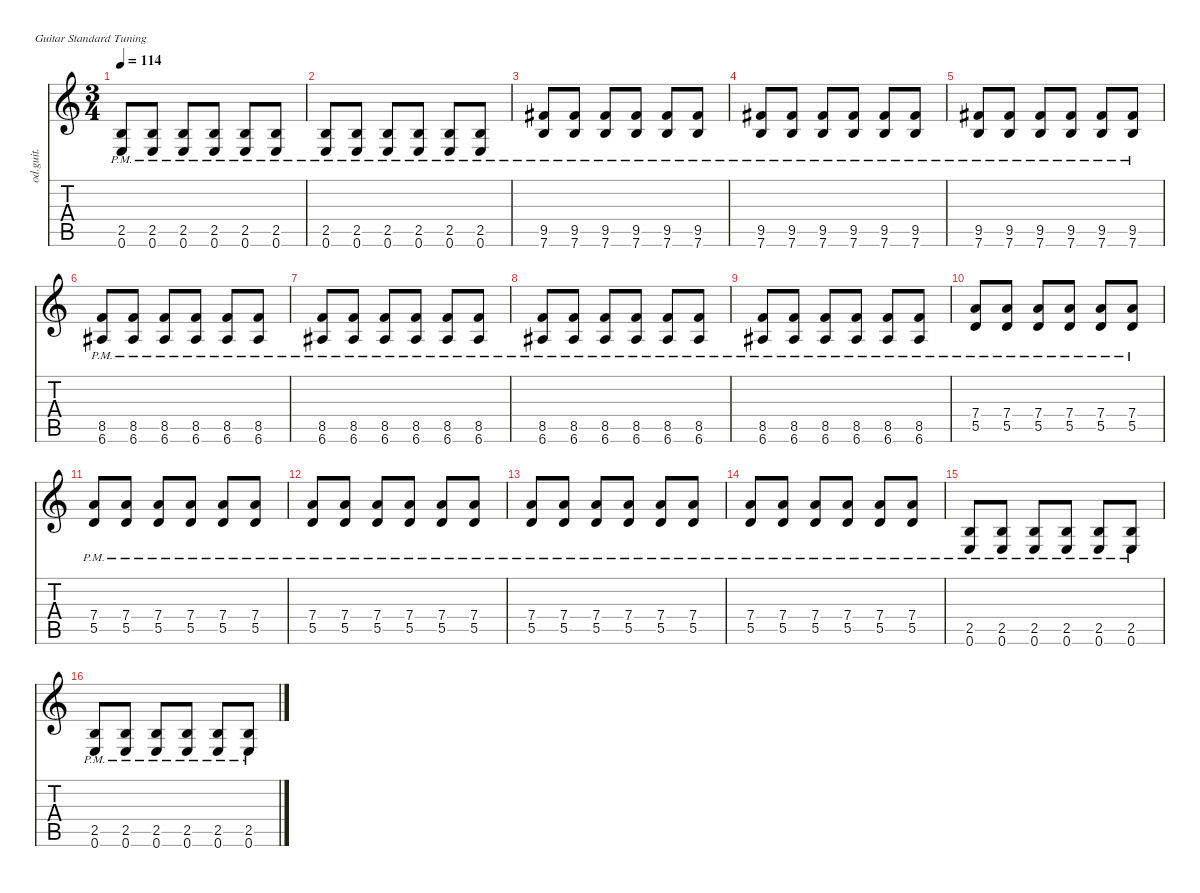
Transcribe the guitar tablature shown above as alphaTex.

\defaultSystemsLayout 4
\hideDynamics
\bracketExtendMode nobrackets
\otherSystemsTrackNameOrientation horizontal
\track ("Lead guitar 2" "od.guit.") {instrument overdrivenguitar}
\staff {score tabs}
\tuning (E4 B3 G3 D3 A2 E2)
\ts (3 4)
\tempo 114
\clef g2
\ks c
(2.5{pm} 0.6{pm}).8{dy f beam Up} (2.5{pm} 0.6{pm}).8{beam Up} (2.5{pm} 0.6{pm}).8{beam Up} (2.5{pm} 0.6{pm}).8{beam Up} (2.5{pm} 0.6{pm}).8{beam Up} (2.5{pm} 0.6{pm}).8{beam Up} |
(2.5{pm} 0.6{pm}).8{beam Up} (2.5{pm} 0.6{pm}).8{beam Up} (2.5{pm} 0.6{pm}).8{beam Up} (2.5{pm} 0.6{pm}).8{beam Up} (2.5{pm} 0.6{pm}).8{beam Up} (2.5{pm} 0.6{pm}).8{beam Up} |
(9.5{pm acc #} 7.6{pm}).8{beam Up} (9.5{pm acc #} 7.6{pm}).8{beam Up} (9.5{pm acc #} 7.6{pm}).8{beam Up} (9.5{pm acc #} 7.6{pm}).8{beam Up} (9.5{pm acc #} 7.6{pm}).8{beam Up} (9.5{pm acc #} 7.6{pm}).8{beam Up} |
(9.5{pm acc #} 7.6{pm}).8{beam Up} (9.5{pm acc #} 7.6{pm}).8{beam Up} (9.5{pm acc #} 7.6{pm}).8{beam Up} (9.5{pm acc #} 7.6{pm}).8{beam Up} (9.5{pm acc #} 7.6{pm}).8{beam Up} (9.5{pm acc #} 7.6{pm}).8{beam Up} |
(9.5{pm acc #} 7.6{pm}).8{beam Up} (9.5{pm acc #} 7.6{pm}).8{beam Up} (9.5{pm acc #} 7.6{pm}).8{beam Up} (9.5{pm acc #} 7.6{pm}).8{beam Up} (9.5{pm acc #} 7.6{pm}).8{beam Up} (9.5{pm acc #} 7.6{pm}).8{beam Up} |
(8.5{pm} 6.6{pm acc #}).8{beam Up} (8.5{pm} 6.6{pm acc #}).8{beam Up} (8.5{pm} 6.6{pm acc #}).8{beam Up} (8.5{pm} 6.6{pm acc #}).8{beam Up} (8.5{pm} 6.6{pm acc #}).8{beam Up} (8.5{pm} 6.6{pm acc #}).8{beam Up} |
(8.5{pm} 6.6{pm acc #}).8{beam Up} (8.5{pm} 6.6{pm acc #}).8{beam Up} (8.5{pm} 6.6{pm acc #}).8{beam Up} (8.5{pm} 6.6{pm acc #}).8{beam Up} (8.5{pm} 6.6{pm acc #}).8{beam Up} (8.5{pm} 6.6{pm acc #}).8{beam Up} |
(8.5{pm} 6.6{pm acc #}).8{beam Up} (8.5{pm} 6.6{pm acc #}).8{beam Up} (8.5{pm} 6.6{pm acc #}).8{beam Up} (8.5{pm} 6.6{pm acc #}).8{beam Up} (8.5{pm} 6.6{pm acc #}).8{beam Up} (8.5{pm} 6.6{pm acc #}).8{beam Up} |
(8.5{pm} 6.6{pm acc #}).8{beam Up} (8.5{pm} 6.6{pm acc #}).8{beam Up} (8.5{pm} 6.6{pm acc #}).8{beam Up} (8.5{pm} 6.6{pm acc #}).8{beam Up} (8.5{pm} 6.6{pm acc #}).8{beam Up} (8.5{pm} 6.6{pm acc #}).8{beam Up} |
(7.4{pm} 5.5{pm}).8{beam Up} (7.4{pm} 5.5{pm}).8{beam Up} (7.4{pm} 5.5{pm}).8{beam Up} (7.4{pm} 5.5{pm}).8{beam Up} (7.4{pm} 5.5{pm}).8{beam Up} (7.4{pm} 5.5{pm}).8{beam Up} |
(7.4{pm} 5.5{pm}).8{beam Up} (7.4{pm} 5.5{pm}).8{beam Up} (7.4{pm} 5.5{pm}).8{beam Up} (7.4{pm} 5.5{pm}).8{beam Up} (7.4{pm} 5.5{pm}).8{beam Up} (7.4{pm} 5.5{pm}).8{beam Up} |
(7.4{pm} 5.5{pm}).8{beam Up} (7.4{pm} 5.5{pm}).8{beam Up} (7.4{pm} 5.5{pm}).8{beam Up} (7.4{pm} 5.5{pm}).8{beam Up} (7.4{pm} 5.5{pm}).8{beam Up} (7.4{pm} 5.5{pm}).8{beam Up} |
(7.4{pm} 5.5{pm}).8{beam Up} (7.4{pm} 5.5{pm}).8{beam Up} (7.4{pm} 5.5{pm}).8{beam Up} (7.4{pm} 5.5{pm}).8{beam Up} (7.4{pm} 5.5{pm}).8{beam Up} (7.4{pm} 5.5{pm}).8{beam Up} |
(7.4{pm} 5.5{pm}).8{beam Up} (7.4{pm} 5.5{pm}).8{beam Up} (7.4{pm} 5.5{pm}).8{beam Up} (7.4{pm} 5.5{pm}).8{beam Up} (7.4{pm} 5.5{pm}).8{beam Up} (7.4{pm} 5.5{pm}).8{beam Up} |
(2.5{pm} 0.6{pm}).8{beam Up} (2.5{pm} 0.6{pm}).8{beam Up} (2.5{pm} 0.6{pm}).8{beam Up} (2.5{pm} 0.6{pm}).8{beam Up} (2.5{pm} 0.6{pm}).8{beam Up} (2.5{pm} 0.6{pm}).8{beam Up} |
(2.5{pm} 0.6{pm}).8{beam Up} (2.5{pm} 0.6{pm}).8{beam Up} (2.5{pm} 0.6{pm}).8{beam Up} (2.5{pm} 0.6{pm}).8{beam Up} (2.5{pm} 0.6{pm}).8{beam Up} (2.5{pm} 0.6{pm}).8{beam Up}
